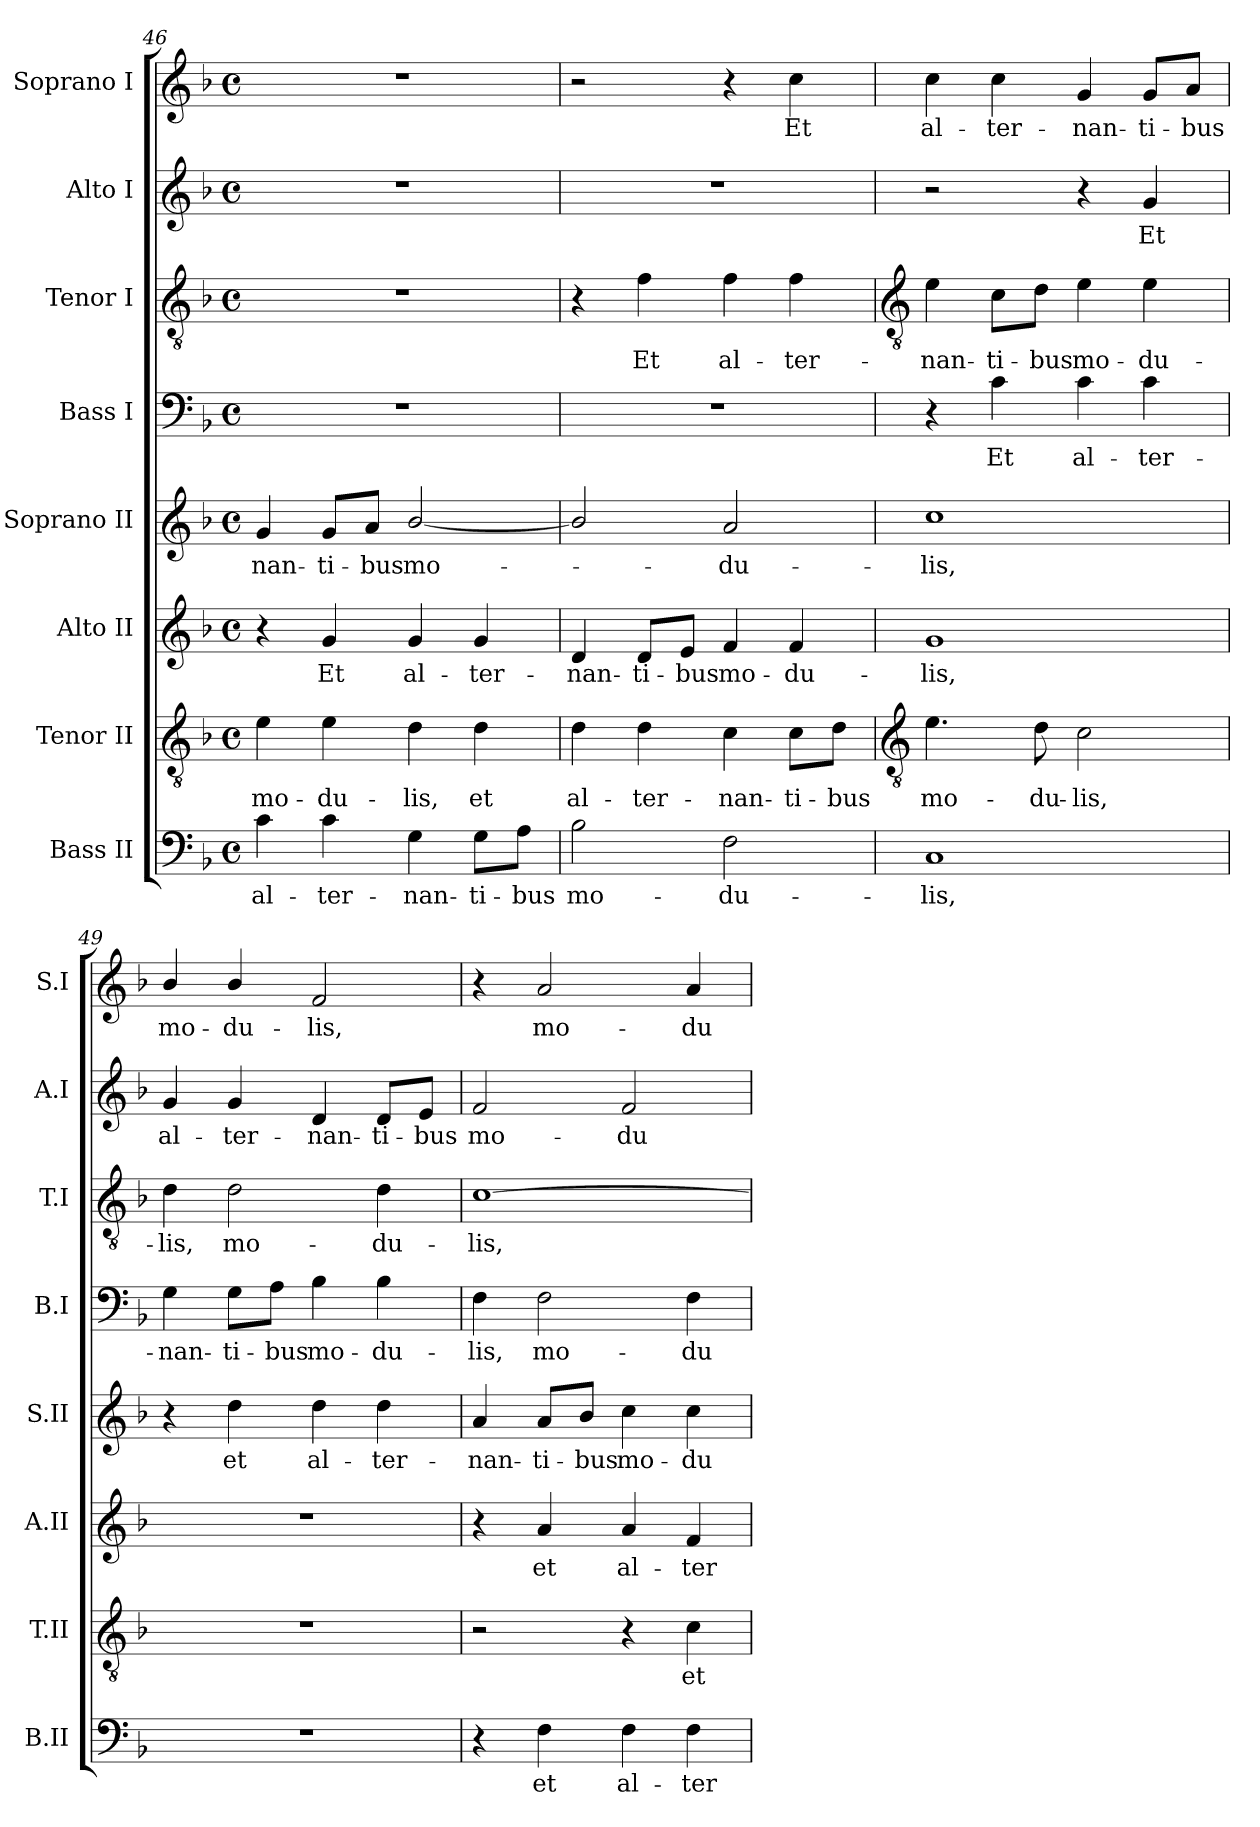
**kern	**text	**kern	**text	**kern	**text	**kern	**text	**kern	**text	**kern	**text	**kern	**text	**kern	**text
*part8	*part8	*part7	*part7	*part6	*part6	*part5	*part5	*part4	*part4	*part3	*part3	*part2	*part2	*part1	*part1
*staff8	*staff8	*staff7	*staff7	*staff6	*staff6	*staff5	*staff5	*staff4	*staff4	*staff3	*staff3	*staff2	*staff2	*staff1	*staff1
*I"Bass II	*	*I"Tenor II	*	*I"Alto II	*	*I"Soprano II	*	*I"Bass I	*	*I"Tenor I	*	*I"Alto I	*	*I"Soprano I	*
*I'B.II	*	*I'T.II	*	*I'A.II	*	*I'S.II	*	*I'B.I	*	*I'T.I	*	*I'A.I	*	*I'S.I	*
*clefF4	*	*clefGv2	*	*clefG2	*	*clefG2	*	*clefF4	*	*clefGv2	*	*clefG2	*	*clefG2	*
*k[b-]	*	*k[b-]	*	*k[b-]	*	*k[b-]	*	*k[b-]	*	*k[b-]	*	*k[b-]	*	*k[b-]	*
*F:	*	*F:	*	*F:	*	*F:	*	*F:	*	*F:	*	*F:	*	*F:	*
*M4/4	*	*M4/4	*	*M4/4	*	*M4/4	*	*M4/4	*	*M4/4	*	*M4/4	*	*M4/4	*
*met(c)	*	*met(c)	*	*met(c)	*	*met(c)	*	*met(c)	*	*met(c)	*	*met(c)	*	*met(c)	*
=46	=46	=46	=46	=46	=46	=46	=46	=46	=46	=46	=46	=46	=46	=46	=46
!	!LO:LY:b	!	!LO:LY:b	!	!	!	!LO:LY:b	!	!	!	!	!	!	!	!
4c	al-	4e	mo-	4r	.	4g	-nan-	1r	.	1r	.	1r	.	1r	.
!	!LO:LY:b	!	!LO:LY:b	!	!LO:LY:b	!	!LO:LY:b	!	!	!	!	!	!	!	!
4c	-ter-	4e	-du-	4g	Et	8g/L	-ti-	.	.	.	.	.	.	.	.
!	!	!	!	!	!	!	!LO:LY:b	!	!	!	!	!	!	!	!
.	.	.	.	.	.	8a/J	-bus	.	.	.	.	.	.	.	.
!	!LO:LY:b	!	!LO:LY:b	!	!LO:LY:b	!	!LO:LY:b	!	!	!	!	!	!	!	!
4G	-nan-	4d	-lis,	4g	al-	[2b-/	mo-	.	.	.	.	.	.	.	.
!	!LO:LY:b	!	!LO:LY:b	!	!LO:LY:b	!	!	!	!	!	!	!	!	!	!
8G\L	-ti-	4d	et	4g	-ter-	.	.	.	.	.	.	.	.	.	.
!	!LO:LY:b	!	!	!	!	!	!	!	!	!	!	!	!	!	!
8A\J	-bus	.	.	.	.	.	.	.	.	.	.	.	.	.	.
=47	=47	=47	=47	=47	=47	=47	=47	=47	=47	=47	=47	=47	=47	=47	=47
!	!LO:LY:b	!	!LO:LY:b	!	!LO:LY:b	!	!	!	!	!	!	!	!	!	!
2B-	mo-	4d	al-	4d	-nan-	2b-/]	.	1r	.	4r	.	1r	.	2r	.
!	!	!	!LO:LY:b	!	!LO:LY:b	!	!	!	!	!	!LO:LY:b	!	!	!	!
.	.	4d	-ter-	8d/L	-ti-	.	.	.	.	4f	Et	.	.	.	.
!	!	!	!	!	!LO:LY:b	!	!	!	!	!	!	!	!	!	!
.	.	.	.	8e/J	-bus	.	.	.	.	.	.	.	.	.	.
!	!LO:LY:b	!	!LO:LY:b	!	!LO:LY:b	!	!LO:LY:b	!	!	!	!LO:LY:b	!	!	!	!
2F	-du-	4c	-nan-	4f	mo-	2a	du-	.	.	4f	al-	.	.	4r	.
!	!	!	!LO:LY:b	!	!LO:LY:b	!	!	!	!	!	!LO:LY:b	!	!	!	!LO:LY:b
.	.	8c\L	-ti-	4f	-du-	.	.	.	.	4f	-ter-	.	.	4cc	Et
!	!	!	!LO:LY:b	!	!	!	!	!	!	!	!	!	!	!	!
.	.	8d\J	-bus	.	.	.	.	.	.	.	.	.	.	.	.
!!LO:LB:g=z
=48	=48	=48	=48	=48	=48	=48	=48	=48	=48	=48	=48	=48	=48	=48	=48
*	*	*clefGv2	*	*	*	*	*	*	*	*clefGv2	*	*	*	*	*
!	!LO:LY:b	!	!LO:LY:b	!	!LO:LY:b	!	!LO:LY:b	!	!	!	!LO:LY:b	!	!	!	!LO:LY:b
1C	-lis,	4.e	mo-	1g	-lis,	1cc	-lis,	4r	.	4e	-nan-	2r	.	4cc	al-
!	!	!	!	!	!	!	!	!	!LO:LY:b	!	!LO:LY:b	!	!	!	!LO:LY:b
.	.	.	.	.	.	.	.	4c	Et	8c\L	-ti-	.	.	4cc	-ter-
!	!	!	!LO:LY:b	!	!	!	!	!	!	!	!LO:LY:b	!	!	!	!
.	.	8d	-du-	.	.	.	.	.	.	8d\J	-bus	.	.	.	.
!	!	!	!LO:LY:b	!	!	!	!	!	!LO:LY:b	!	!LO:LY:b	!	!	!	!LO:LY:b
.	.	2c	-lis,	.	.	.	.	4c	al-	4e	mo-	4r	.	4g	-nan-
!	!	!	!	!	!	!	!	!	!LO:LY:b	!	!LO:LY:b	!	!LO:LY:b	!	!LO:LY:b
.	.	.	.	.	.	.	.	4c	-ter-	4e	-du-	4g	Et	8g/L	-ti-
!	!	!	!	!	!	!	!	!	!	!	!	!	!	!	!LO:LY:b
.	.	.	.	.	.	.	.	.	.	.	.	.	.	8a/J	-bus
=49	=49	=49	=49	=49	=49	=49	=49	=49	=49	=49	=49	=49	=49	=49	=49
!	!	!	!	!	!	!	!	!	!LO:LY:b	!	!LO:LY:b	!	!LO:LY:b	!	!LO:LY:b
1r	.	1r	.	1r	.	4r	.	4G	-nan-	4d	-lis,	4g	al-	4b-/	mo-
!	!	!	!	!	!	!	!LO:LY:b	!	!LO:LY:b	!	!LO:LY:b	!	!LO:LY:b	!	!LO:LY:b
.	.	.	.	.	.	4dd	et	8G\L	-ti-	2d	mo-	4g	-ter-	4b-/	-du-
!	!	!	!	!	!	!	!	!	!LO:LY:b	!	!	!	!	!	!
.	.	.	.	.	.	.	.	8A\J	-bus	.	.	.	.	.	.
!	!	!	!	!	!	!	!LO:LY:b	!	!LO:LY:b	!	!	!	!LO:LY:b	!	!LO:LY:b
.	.	.	.	.	.	4dd	al-	4B-	mo-	.	.	4d	-nan-	2f	-lis,
!	!	!	!	!	!	!	!LO:LY:b	!	!LO:LY:b	!	!LO:LY:b	!	!LO:LY:b	!	!
.	.	.	.	.	.	4dd	-ter-	4B-	-du-	4d	-du-	8d/L	-ti-	.	.
!	!	!	!	!	!	!	!	!	!	!	!	!	!LO:LY:b	!	!
.	.	.	.	.	.	.	.	.	.	.	.	8e/J	-bus	.	.
=50	=50	=50	=50	=50	=50	=50	=50	=50	=50	=50	=50	=50	=50	=50	=50
!	!	!	!	!	!	!	!LO:LY:b	!	!LO:LY:b	!	!LO:LY:b	!	!LO:LY:b	!	!
4r	.	2r	.	4r	.	4a	-nan-	4F	-lis,	[1c	-lis,	2f	mo-	4r	.
!	!LO:LY:b	!	!	!	!LO:LY:b	!	!LO:LY:b	!	!LO:LY:b	!	!	!	!	!	!LO:LY:b
4F	et	.	.	4a	et	8a/L	-ti-	2F	mo-	.	.	.	.	2a	mo-
!	!	!	!	!	!	!	!LO:LY:b	!	!	!	!	!	!	!	!
.	.	.	.	.	.	8b-/J	-bus	.	.	.	.	.	.	.	.
!	!LO:LY:b	!	!	!	!LO:LY:b	!	!LO:LY:b	!	!	!	!	!	!LO:LY:b	!	!
4F	al-	4r	.	4a	al-	4cc	mo-	.	.	.	.	2f	-du-	.	.
!	!LO:LY:b	!	!LO:LY:b	!	!LO:LY:b	!	!LO:LY:b	!	!LO:LY:b	!	!	!	!	!	!LO:LY:b
4F	-ter-	4c	et	4f	-ter-	4cc	-du-	4F	-du-	.	.	.	.	4a	-du-
=	=	=	=	=	=	=	=	=	=	=	=	=	=	=	=
*-	*-	*-	*-	*-	*-	*-	*-	*-	*-	*-	*-	*-	*-	*-	*-
